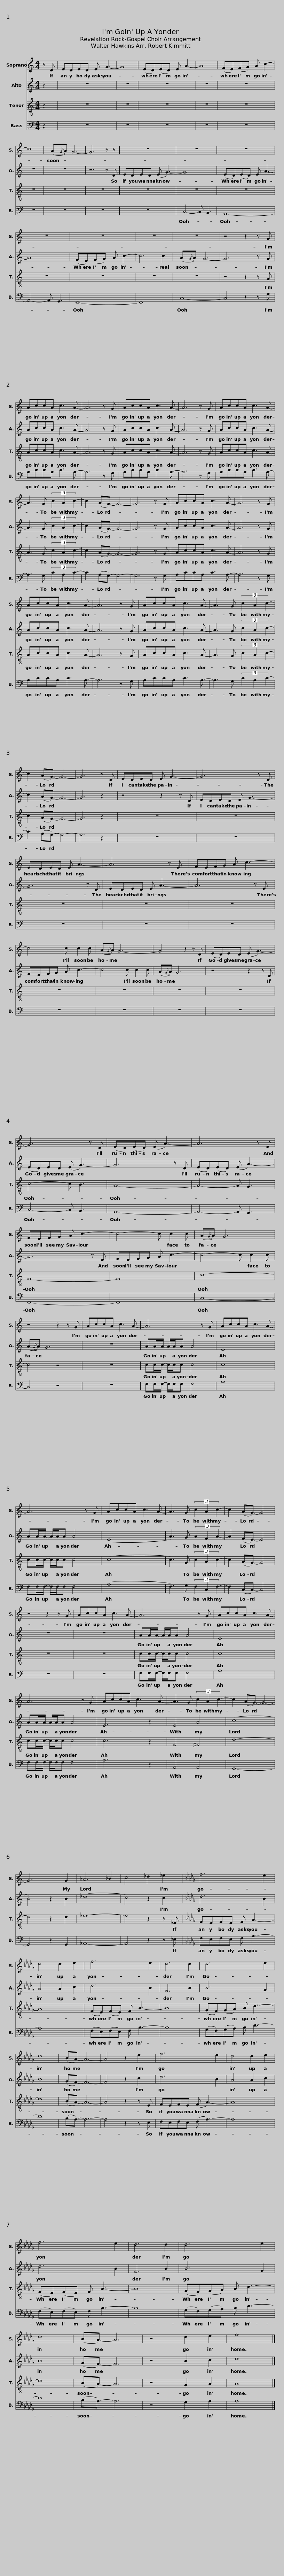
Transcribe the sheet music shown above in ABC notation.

X:1
%%score 1 2 3 4
L:1/8
M:4/4
I:linebreak $
K:C
V:1 treble
V:2 treble
V:3 treble-8
V:4 bass
V:1
 z D | EDED E G3- | G8 | (ED)(ED) E A3- | A8 | %5
 (FE)(FG) A c3- | c8 |$ (A{/G}A) G6- | G6 z z | z8 | %10
 z8 | z8 | z8 |$ z8 | z8 | %15
 z8 | z4 z2 z G | AccA c3 A- | A6 z G |$ AccA c3 A- | %20
 A6 z G | AccA c3 A- | A3 G (3c2 A2 c2- | c2 (AG-) G4- | G6 z G |$ %25
 AccA c3 A- | A6 z G | AccA c3 A- | A6 z G | AccA c3 A- | %30
 A3 G (3c2 A2 c2- |$ c2 (AG-) G4- | G6 z D | EDED E G3- | G6 z D |$ %35
 EDED E A3- | A6 z E | FEFG A c3- |$ c4 c c2 c | (A{/G}A) G6- | %40
 G4 z2 z D | (ED)ED (E G3-) |$ G6 z D | (ED)(ED) (E A3-) | A6 z E | %45
 FEFG A c3- |$ c4- c c2 c | (A{/G}A) G6 | z4 z2 z G | AccA c3 A- |$ %50
 A6 z G | AccA c3 A- | A6 z G | AccA c3 A- |$ A3 G (3c2 A2 c2- | %55
 c2 (AG-) G4 | z4 z2 z G | AccA c3 A- | A6 z G |$ AccA c3 A- | %60
 A6 z G | AccA c3 A- | A3 G (3c2 A2 c2- | c2 (AG-) G4- |$ G6 G2 | %65
 _A6 _B2 | c4 _d2 _e2 |[K:Db] f6 e2 | d4 d2 e2 | f6 e2 | %70
 d6 d2 |$ d6 e2 | d8 | (BA-) A6- | A4 z2 e2 | %75
 f6 e2 | d4 d2 e2 |$ f6 e2 | d6 d2 | d6 e2 | %80
 d8 | (BA-) A6 | z4 d2 e2 | f8 |] %84
V:2
 z2 | z8 | z8 | z8 | z8 | %5
 z8 | z8 |$ z8 | z6 z D | EDED (E G3-) | %10
 G8 | (ED)(ED) E A3- | A8 |$ (FE)(FG) A c3- | c6 c2 | %15
 (A{/G}A) G6- | G6 z G | AccA c3 A- | A6 z G |$ AccA c3 A- | %20
 A6 z G | AccA c3 A- | A3 G (3c2 A2 c2- | c2 (AG-) G4- | G6 z G |$ %25
 AccA c3 A- | A6 z G | AccA c3 A- | A6 z G | AccA c3 A- | %30
 A3 G (3c2 A2 c2- |$ c2 (AG-) G4- | G6 z2 | z4 z2 z D | EDED E G3- |$ %35
 G6 z D | EDED E A3- | A6 z E |$ FEFG A c3- | c4 c c2 c | %40
 (A{/G}A) G6 | z4 z2 z D |$ (ED)ED (E G3-) | G6 z D | (ED)(ED) (E A3-) | %45
 A6 z E |$ FEFG A c3- | c4- c c2 c | (A{/G}A) G6 | z8 |$ %50
 AA/A/- A/A/A A4 | E8 | AA/A/- A/A/A A4 | (E8 |$ A3) G (3A2 F2 A2- | %55
 A2 (FE-) E4 | z8 | z8 | AA/A/- A/A/A A4 |$ E8 | %60
 AA/A/- A/A/A A4 | E6 z2 | E4 A4 | (c8 |$ B4) z2 B2 | %65
 (_d8 | c4) z2 c2 |[K:Db] d6 B2 | A4 A2 c2 | d6 B2 | %70
 F6 B2 |$ B6 G2 | B8 | (GF-) F6- | F4 z2 c2 | %75
 d6 B2 | A4 A2 c2 |$ d6 B2 | F6 B2 | B6 G2 | %80
 B8 | (GF-) F6 | z4 B2 c2 | d8 |] %84
V:3
 z2 | z8 | z8 | z8 | z8 | %5
 z8 | z8 |$ z8 | z8 | z8 | %10
 z8 | z8 | z8 |$ z8 | z8 | %15
 z8 | z4 z2 z G | AccA c3 A- | A6 z G |$ AccA c3 A- | %20
 A6 z G | AccA c3 A- | A3 G (3c2 A2 c2- | c2 (AG-) G4- | G6 z G |$ %25
 AccA c3 A- | A6 z G | AccA c3 A- | A6 z G | AccA c3 A- | %30
 A3 G (3c2 A2 c2- |$ c2 (AG-) G4- | G6 z2 | z8 | z8 |$ %35
 z8 | z8 | z8 |$ z8 | z8 | %40
 z8 | z8 |$ c4- c B3 | A8- | A4- A G3 | %45
 F8- |$ F8 | c8- | c4 z4 | z8 |$ %50
 cc/c/- c/c/c c4 | c8 | cc/c/- c/c/c c4 | (c8 |$ c3) G (3c2 A2 c2- | %55
 c2 (AG-) G4 | z8 | z8 | cc/c/- c/c/c c4 |$ c8 | %60
 cc/c/- c/c/c c4 | c6 z2 | F4 ^F4 | d8- |$ d4 z2 d2 | %65
 _e8- | e4 z2 z _E |[K:Db] FEFE F A3- | A8 | (FE)(FE) F B3- | %70
 B8 |$ (GF)(GA) B d3- | d8 | (BA-) A6- | A4 z2 z E | %75
 FEFE (F A3-) | A8 |$ (FE)(FE) F B3- | B8 | (GF)(GA) B d3- | %80
 d8 | (BA-) A6 | z4 G2 A2 | A8 |] %84
V:4
 z2 | z8 | z8 | z8 | z8 | %5
 z8 | z8 |$ z8 | z8 | z8 | %10
 C,4- C, B,,3 | A,,8- | A,,4- A,, G,,3 |$ F,,8- | F,,8 | %15
 C,8- | C,4 z2 z G, | A,CCA, C3 A,- | A,6 z G, |$ A,CCA, C3 A,- | %20
 A,6 z G, | A,CCA, C3 A,- | A,3 G, (3C2 A,2 C2- | C2 (A,G,-) G,4- | G,6 z G, |$ %25
 A,CCA, C3 A,- | A,6 z G, | A,CCA, C3 A,- | A,6 z G, | A,CCA, C3 A,- | %30
 A,3 G, (3C2 A,2 C2- |$ C2 (A,G,-) G,4- | G,6 z2 | z8 | z8 |$ %35
 z8 | z8 | z8 |$ z8 | z8 | %40
 z8 | z8 |$ C,4- C, B,,3 | A,,8- | A,,4- A,, G,,3 | %45
 F,,8- |$ F,,8 | C,8- | C,4 z4 | z8 |$ %50
 F,F,/F,/- F,/F,/F, F,4 | A,8 | F,F,/F,/- F,/F,/F, F,4 | (A,8 |$ F,3) G, (3F,2 C,2 F,2- | %55
 F,2 (C,C,-) C,4 | z8 | z8 | F,F,/F,/- F,/F,/F, F,4 |$ A,8 | %60
 F,F,/F,/- F,/F,/F, F,4 | A,6 z2 | A,,4 A,,4 | G,,8- |$ G,,4 z2 G,,2 | %65
 _A,,8- | A,,4 z2 z _E, |[K:Db] F,E,F,E, F, A,3- | A,8 | (F,E,)(F,E,) F, B,3- | %70
 B,8 |$ (G,F,)(G,A,) B, D3- | D8 | (B,A,-) A,6- | A,4 z2 z E, | %75
 F,E,F,E, (F, A,3-) | A,8 |$ (F,E,)(F,E,) F, B,3- | B,8 | (G,F,)(G,A,) B, D3- | %80
 D8 | (B,A,-) A,6 | z4 G,2 A,2 | A,8 |] %84
